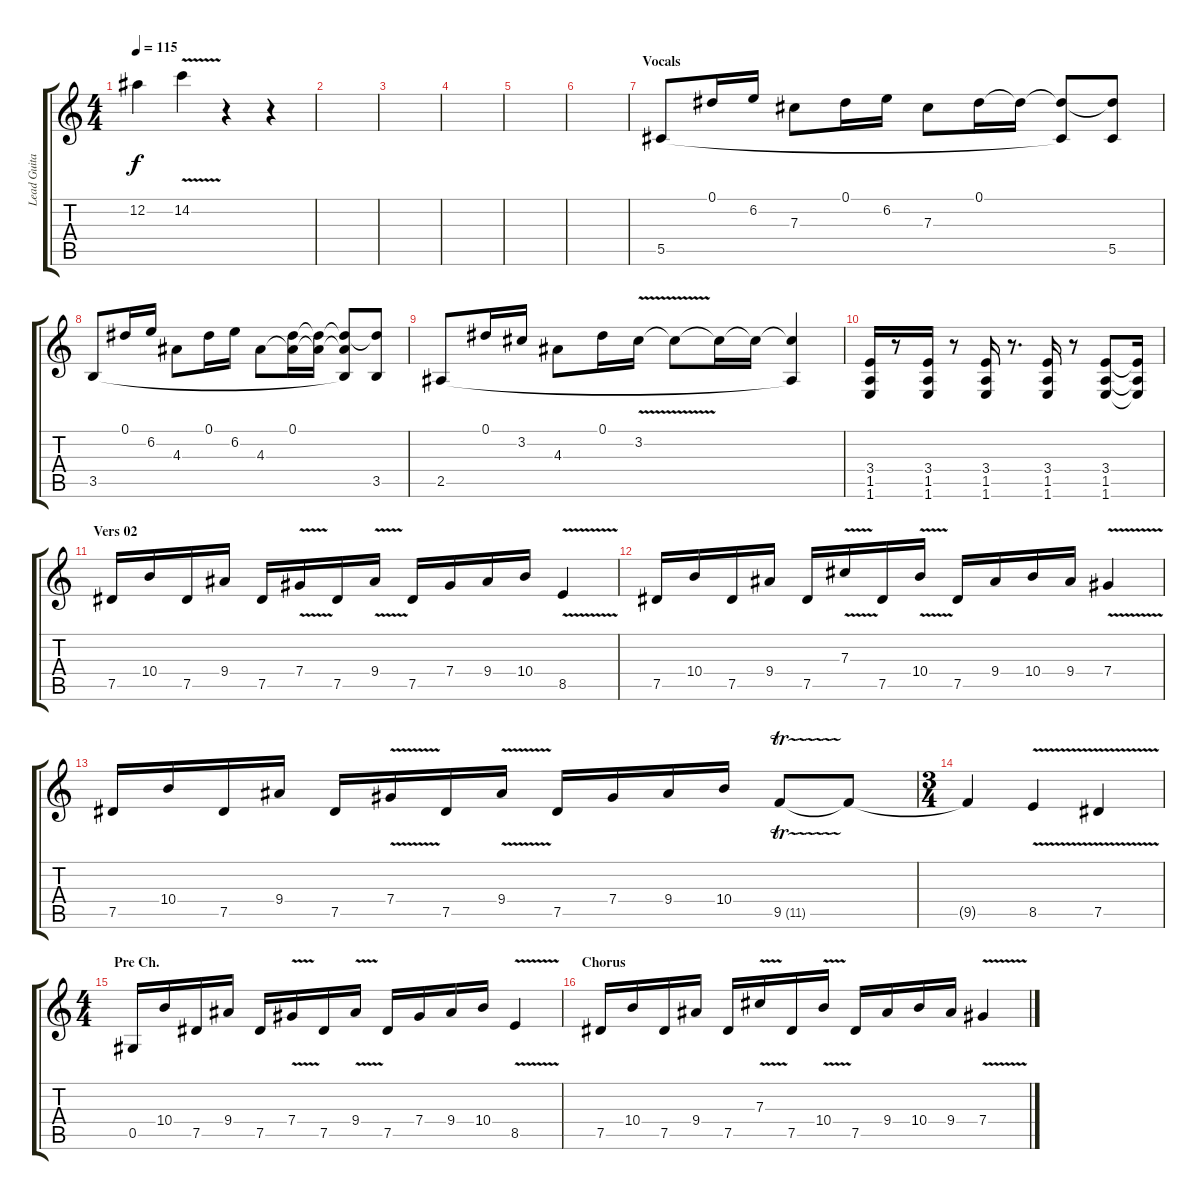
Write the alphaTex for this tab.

\track ("Lead Guitar" "Lead Guita") {instrument overdrivenguitar}
\staff {score tabs}
\tuning (Eb4 Bb3 Gb3 Db3 Ab2 Eb2) {hide}
\ts (4 4)
\tempo 115
\clef g2
\ks c
12.2{t}.4{dy f volume 13} 14.2{v}.4 r.4 r.4 |
|
|
|
|
|
\section ("" "Vocals")
5.5.8{volume 12 instrument electricguitarclean} 0.1.16 6.2.16 7.3.8 0.1.16 6.2.16 7.3.8 0.1.16 0.1{t}.16 (0.1{t} 5.5{t}).8 (0.1{t} 5.5).8 |
3.5.8{volume 12 instrument electricguitarclean} 0.1.16 6.2.16 4.3.8 0.1.16 6.2.16 4.3.8 (0.1 4.3{t}).16 (0.1{t} 4.3{t}).16 (0.1{t} 4.3{t} 3.5{t}).8 (0.1{t} 3.5).8 |
2.5.8{volume 12 instrument electricguitarclean} 0.1.16 3.2.16 4.3.8 0.1.16 3.2{v}.16 3.2{t}.8 3.2{t}.16 3.2{t}.16 (3.2{t} 2.5{t}).4 |
(3.4 1.5 1.6).16{volume 16 instrument overdrivenguitar} r.8 (3.4 1.5 1.6).16 r.8 (3.4 1.5 1.6).16 r.8{d} (3.4 1.5 1.6).16 r.8 (3.4 1.5 1.6).8 (3.4{t} 1.5{t} 1.6{t}).16 |
\section ("" "Vers 02")
7.5.16 10.4.16 7.5.16 9.4.16 7.5.16 7.4{v}.16 7.5.16 9.4{v}.16 7.5.16 7.4.16 9.4.16 10.4.16 8.5{v}.4 |
7.5.16 10.4.16 7.5.16 9.4.16 7.5.16 7.3{v}.16 7.5.16 10.4{v}.16 7.5.16 9.4.16 10.4.16 9.4.16 7.4{v}.4 |
7.5.16 10.4.16 7.5.16 9.4.16 7.5.16 7.4{v}.16 7.5.16 9.4{v}.16 7.5.16 7.4.16 9.4.16 10.4.16 9.5{tr (11 32)}.8 9.5{t}.8 |
\ts (3 4)
9.5{t}.4 8.5{v}.4 7.5{v}.4 |
\ts (4 4)
\section ("" "Pre Ch.")
0.5.16 10.4.16 7.5.16 9.4.16 7.5.16 7.4{v}.16 7.5.16 9.4{v}.16 7.5.16 7.4.16 9.4.16 10.4.16 8.5{v}.4 |
\section ("" "Chorus")
7.5.16 10.4.16 7.5.16 9.4.16 7.5.16 7.3{v}.16 7.5.16 10.4{v}.16 7.5.16 9.4.16 10.4.16 9.4.16 7.4{v}.4
